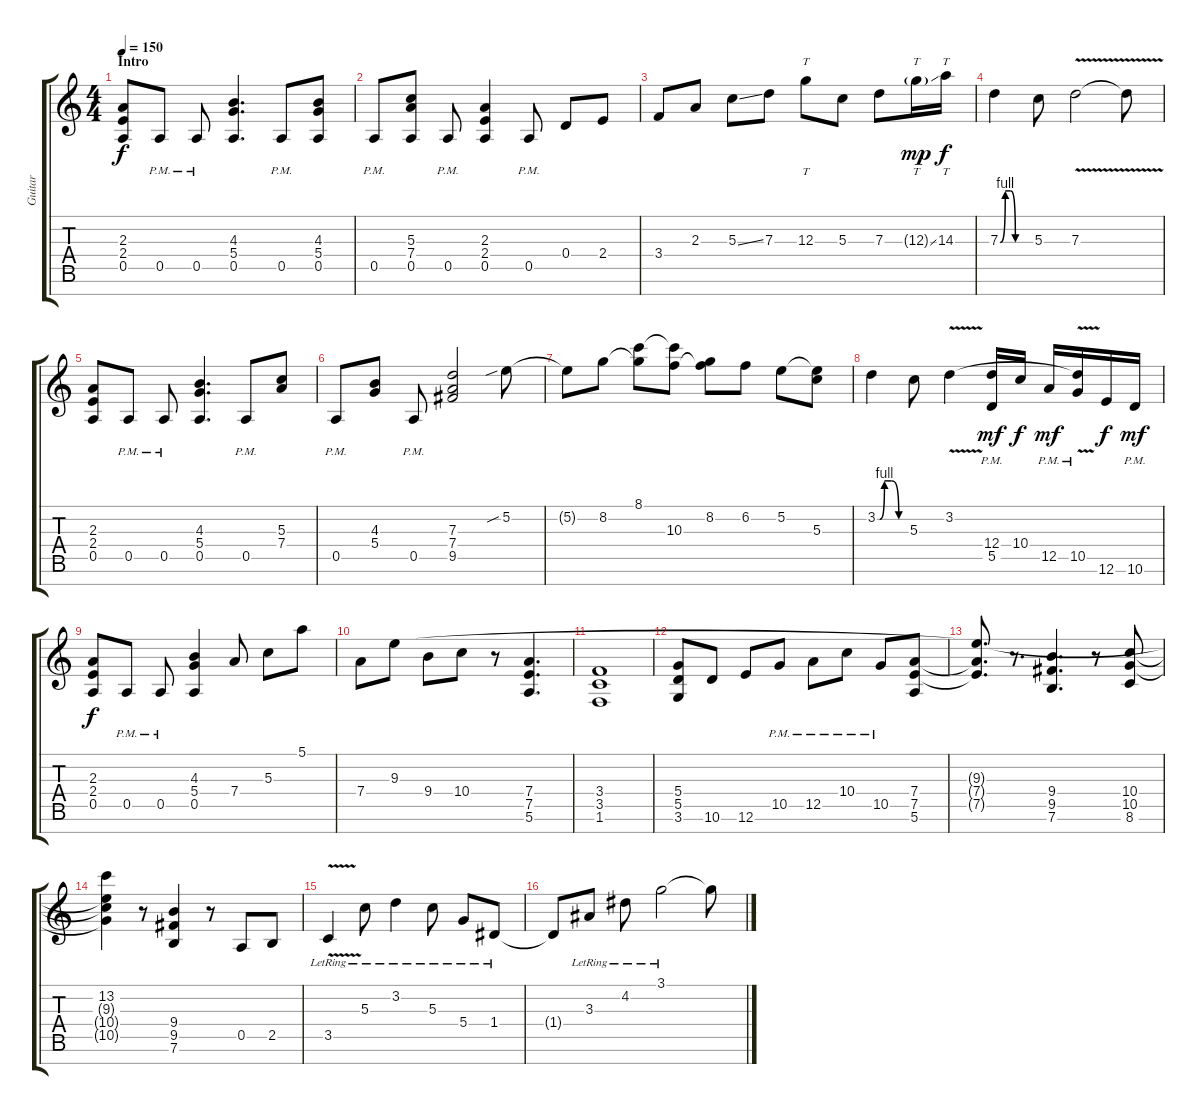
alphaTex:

\track ("Guitar" "Guitar") {instrument overdrivenguitar}
\staff {score tabs}
\tuning (E4 B3 G3 D3 A2 E2 B1) {hide}
\ts (4 4)
\section ("" "Intro")
\tempo 150
\clef g2
\ks c
(2.3 2.4 0.5).8{dy f instrument overdrivenguitar} 0.5{pm}.8 0.5{pm}.8 (4.3 5.4 0.5).4{d} 0.5{pm}.8 (4.3 5.4 0.5).8 |
0.5{pm}.8 (5.3 7.4 0.5).8 0.5{pm}.8 (2.3 2.4 0.5).4 0.5{pm}.8 0.4.8 2.4.8 |
3.4.8 2.3.8 5.3{ss}.8 7.3.8 12.3.8{tt} 5.3.8 7.3.8 12.3{ss g}.16{tt dy mp} 14.3.16{tt dy f} |
7.3{be (custom 0 0 10 4 20 4 30 0 60 0)}.4 5.3.8 7.3{v}.2 7.3{t}.8 |
(2.3 2.4 0.5).8 0.5{pm}.8 0.5{pm}.8 (4.3 5.4 0.5).4{d} 0.5{pm}.8 (5.3 7.4).8 |
0.5{pm}.8 (4.3 5.4).8 0.5{pm}.8 (7.3 7.4 9.5).2 5.2{sib}.8 |
5.2{t}.8 8.2.8 (8.1 8.2{t}).8 (8.1{t} 10.3).8 (8.2 10.3{t}).8 6.2.8 5.2.8 (5.2{t} 5.3).8 |
3.2{be (custom 0 0 5 0 15 4 30 4 45 0 60 0)}.4 5.3.8 3.2{v}.4 (12.4 5.5{pm}).16{dy mf} 10.4.16{dy f} 12.5{pm}.16{dy mf} (3.2{t} 10.5{pm}).16 12.6.16{dy f} 10.6{pm}.16{dy mf} |
(2.3 2.4 0.5).8{dy f} 0.5{pm}.8 0.5{pm}.8 (4.3 5.4 0.5).4 7.4.8 5.3.8 5.1.8 |
7.4.8 9.3.8 9.4.8 10.4.8 r.8 (7.4 7.5 5.6).4{d} |
(3.4 3.5 1.6).1 |
(5.4 5.5 3.6).8 10.6.8 12.6.8 10.5{pm}.8 12.5{pm}.8 10.4{pm}.8 10.5{pm}.8 (7.4 7.5 5.6).8 |
(9.3{t} 7.4{t} 7.5{t}).8{d} r.8{d} (9.4 9.5 7.6).4{d} r.8 (10.4 10.5 8.6).8 |
(13.2 9.3{t} 10.4{t} 10.5{t}).4 r.8 (9.4 9.5 7.6).4 r.8 0.5.8 2.5.8 |
3.5{v lr}.4 5.3{lr}.8 3.2{lr}.4 5.3{lr}.8 5.4{lr}.8 1.4{lr}.8 |
1.4{t}.8 3.3{lr}.8 4.2{lr}.8 3.1{lr}.2 3.1{t}.8
